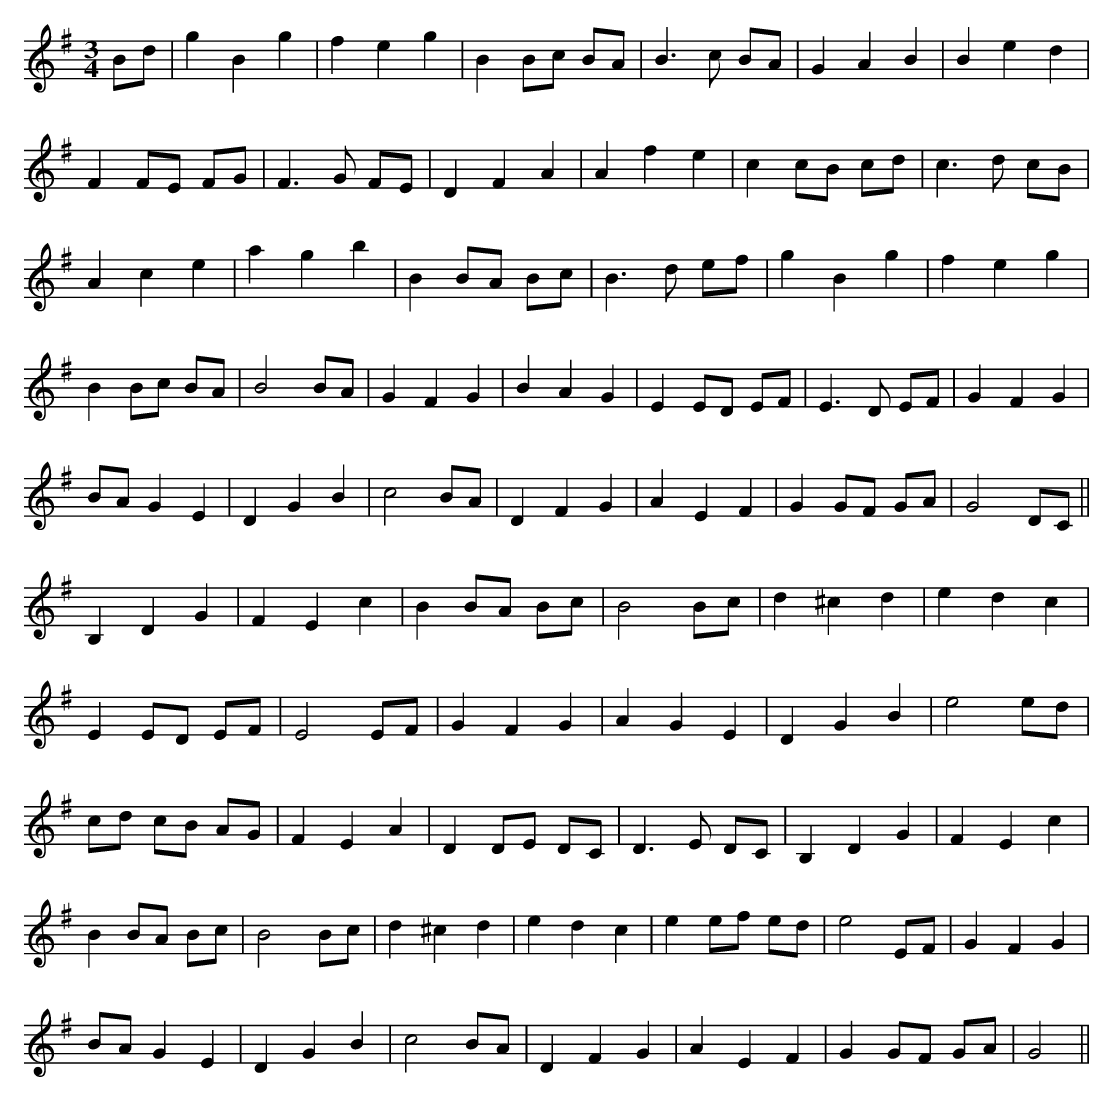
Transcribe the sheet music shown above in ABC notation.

X:1
M:3/4
K:G
Bd|g2 B2 g2|f2 e2 g2|B2 Bc BA|B3 c BA|G2 A2 B2|B2 e2 d2|
F2 FE FG|F3 G FE|D2 F2 A2|A2 f2 e2|c2 cB cd|c3 d cB|
A2 c2 e2|a2 g2 b2|B2 BA Bc|B3 d ef|g2 B2 g2|f2 e2 g2|
B2 Bc BA|B4 BA|G2 F2 G2|B2 A2 G2|E2 ED EF|E3 D EF|G2 F2 G2|
BA G2 E2|D2 G2 B2|c4 BA|D2 F2 G2|A2 E2 F2|G2 GF GA|G4 DC||
B,2 D2 G2|F2 E2 c2|B2 BA Bc|B4 Bc|d2 ^c2 d2|e2 d2 c2|
E2 ED EF|E4 EF|G2 F2 G2|A2 G2 E2|D2 G2 B2|e4 ed|
cd cB AG|F2 E2 A2|D2 DE DC|D3 E DC|B,2 D2 G2|F2 E2 c2|
B2 BA Bc|B4 Bc|d2 ^c2 d2|e2 d2 c2|e2 ef ed| e4 EF|G2 F2 G2|
BA G2 E2|D2 G2 B2|c4 BA|D2 F2 G2|A2 E2 F2|G2 GF GA|G4||
